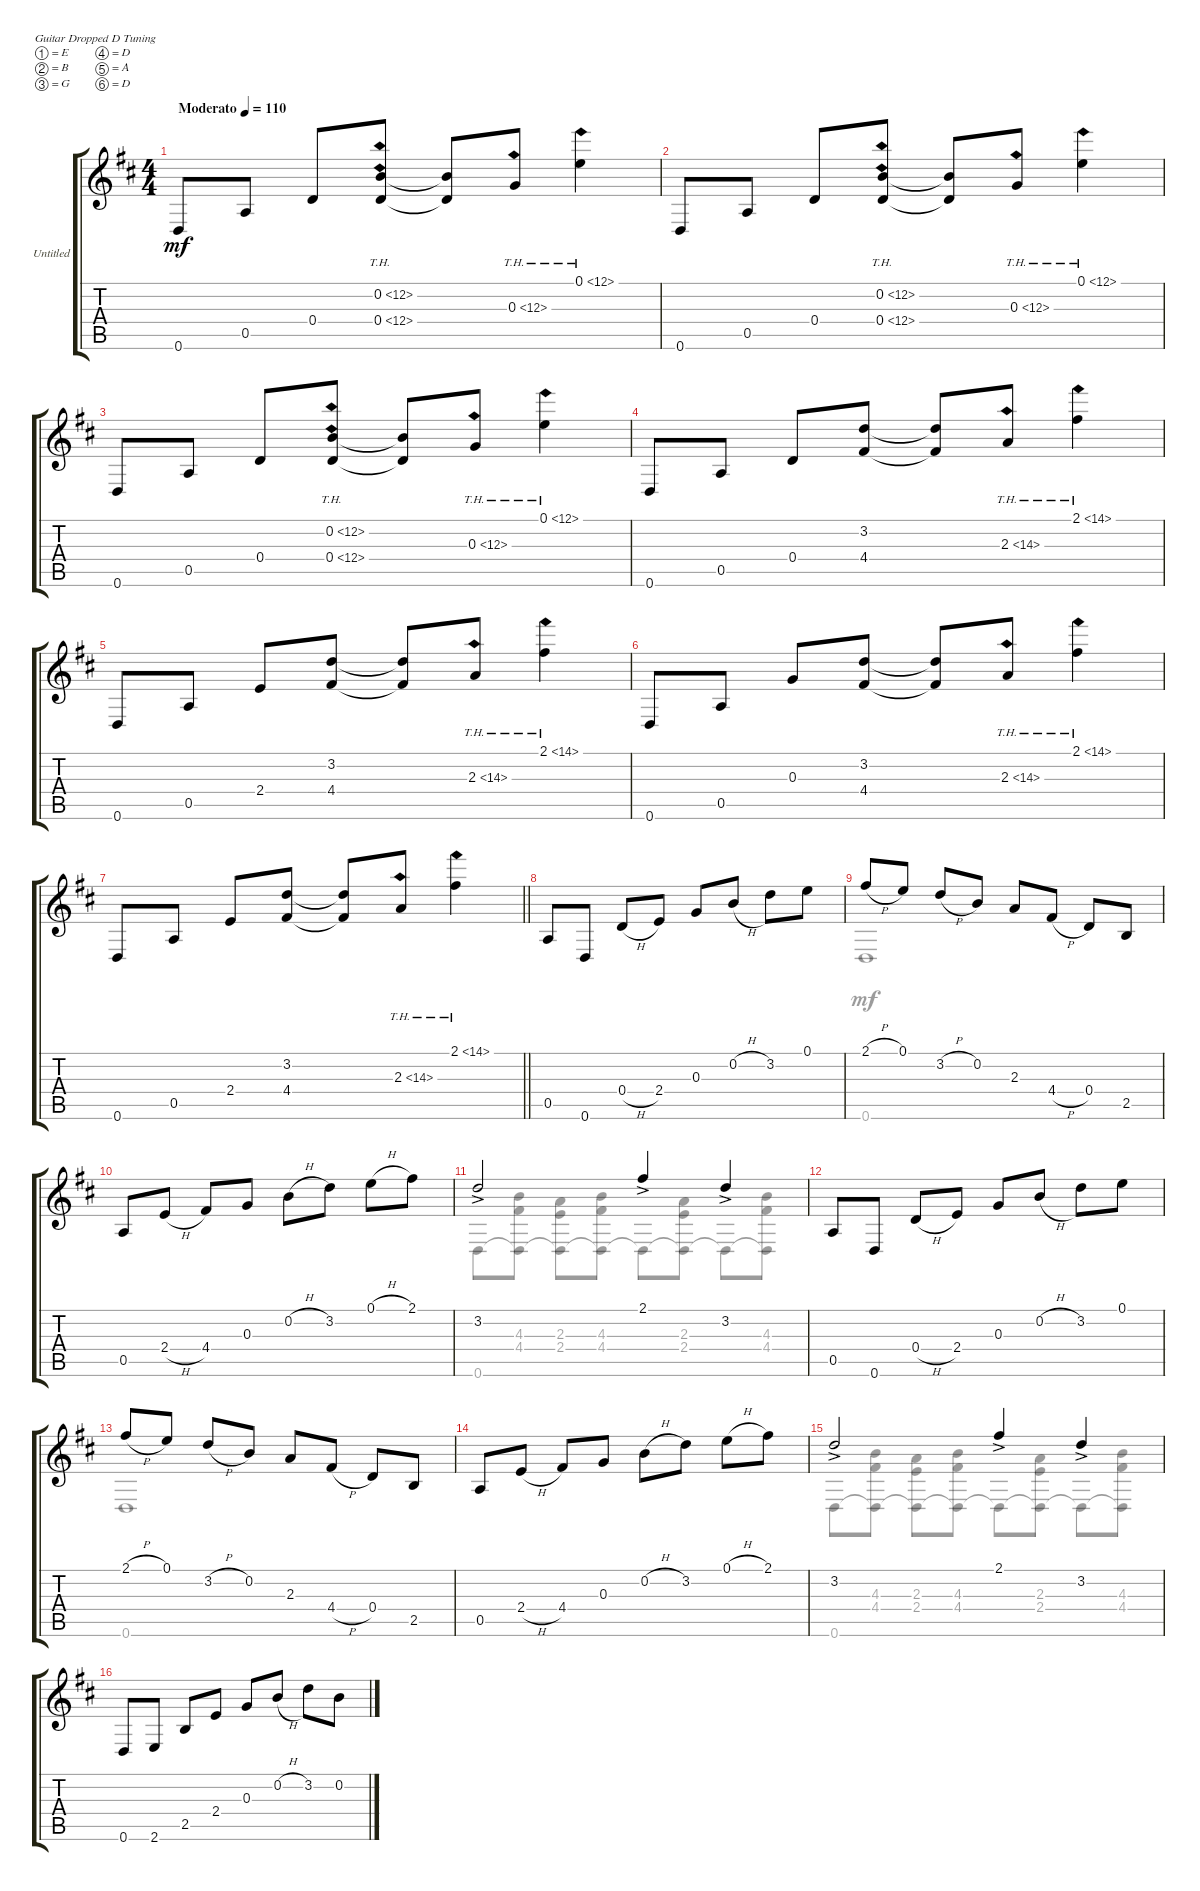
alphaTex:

\bracketExtendMode groupsimilarinstruments
\firstSystemTrackNameOrientation horizontal
\otherSystemsTrackNameOrientation horizontal
\track ("Untitled" "Untitled") {instrument acousticguitarnylon}
\staff {score tabs}
\tuning (E4 B3 G3 D3 A2 D2)
\voice
\ts (4 4)
\tempo (110 "Moderato")
\clef g2
\ks d
0.6.8{dy mf instrument acousticguitarnylon} 0.5.8 0.4.8 (0.2{th 12} 0.4{th 12}).8 (0.2{t} 0.4{t}).8 0.3{th 12}.8 0.1{th 12}.4 |
0.6.8 0.5.8 0.4.8 (0.2{th 12} 0.4{th 12}).8 (0.2{t} 0.4{t}).8 0.3{th 12}.8 0.1{th 12}.4 |
0.6.8 0.5.8 0.4.8 (0.2{th 12} 0.4{th 12}).8 (0.2{t} 0.4{t}).8 0.3{th 12}.8 0.1{th 12}.4 |
0.6.8 0.5.8 0.4.8 (3.2 4.4).8 (3.2{t} 4.4{t}).8 2.3{th 12}.8 2.1{th 12}.4 |
0.6.8 0.5.8 2.4.8 (3.2 4.4).8 (3.2{t} 4.4{t}).8 2.3{th 12}.8 2.1{th 12}.4 |
0.6.8 0.5.8 0.3.8 (3.2 4.4).8 (3.2{t} 4.4{t}).8 2.3{th 12}.8 2.1{th 12}.4 |
\barLineRight lightlight
0.6.8 0.5.8 2.4.8 (3.2 4.4).8 (3.2{t} 4.4{t}).8 2.3{th 12}.8 2.1{th 12}.4 |
0.5.8 0.6.8 0.4{h}.8 2.4.8 0.3.8 0.2{h}.8 3.2.8 0.1.8 |
2.1{h}.8 0.1.8 3.2{h}.8 0.2.8 2.3.8 4.4{h}.8 0.4.8 2.5.8 |
0.5.8 2.4{h}.8 4.4.8 0.3.8 0.2{h}.8 3.2.8 0.1{h}.8 2.1.8 |
3.2{ac}.2 2.1{ac}.4 3.2{ac}.4 |
0.5.8 0.6.8 0.4{h}.8 2.4.8 0.3.8 0.2{h}.8 3.2.8 0.1.8 |
2.1{h}.8 0.1.8 3.2{h}.8 0.2.8 2.3.8 4.4{h}.8 0.4.8 2.5.8 |
0.5.8 2.4{h}.8 4.4.8 0.3.8 0.2{h}.8 3.2.8 0.1{h}.8 2.1.8 |
3.2{ac}.2 2.1{ac}.4 3.2{ac}.4 |
0.6.8 2.6.8 2.5.8 2.4.8 0.3.8 0.2{h}.8 3.2.8 0.2.8
\voice
\clef g2
\ottava regular
\simile none
\ks d
|
|
|
|
|
|
\barLineRight lightlight
|
|
0.6.1 |
|
0.6.8 (4.3 4.4 0.6{t}).8 (2.3 2.4 0.6{t}).8 (4.3 4.4 0.6{t}).8 0.6{t}.8 (2.3 2.4 0.6{t}).8 0.6{t}.8 (4.3 4.4 0.6{t}).8 |
|
0.6.1 |
|
0.6.8 (4.3 4.4 0.6{t}).8 (2.3 2.4 0.6{t}).8 (4.3 4.4 0.6{t}).8 0.6{t}.8 (2.3 2.4 0.6{t}).8 0.6{t}.8 (4.3 4.4 0.6{t}).8 |
